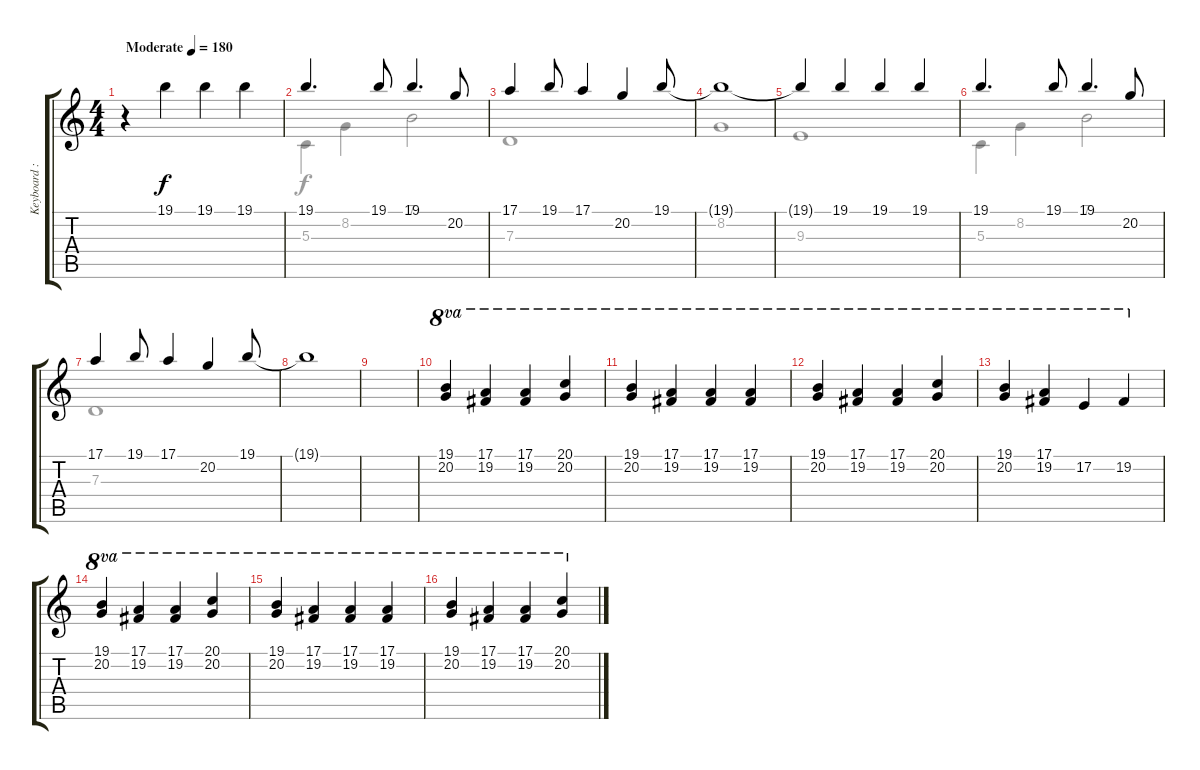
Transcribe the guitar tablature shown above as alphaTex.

\track ("Keyboard : Kotobuki Tsumugi" "Keyboard :") {instrument lead2sawtooth}
\staff {score tabs}
\tuning (E4 B3 G3 D3 A2 E2) {hide}
\voice
\ts (4 4)
\tempo (180 "Moderate")
\clef g2
\ks c
r.4{dy f instrument vibraphone} 19.1.4 19.1.4 19.1.4 |
19.1.4{d} 19.1.8 19.1.4{d} 20.2.8 |
17.1.4 19.1.8 17.1.4 20.2.4 19.1.8 |
19.1{t}.1 |
19.1{t}.4 19.1.4 19.1.4 19.1.4 |
19.1.4{d} 19.1.8 19.1.4{d} 20.2.8 |
17.1.4 19.1.8 17.1.4 20.2.4 19.1.8 |
19.1{t}.1 |
|
(19.1 20.2).4{ot 8va instrument lead2sawtooth} (17.1 19.2).4{ot 8va} (17.1 19.2).4{ot 8va} (20.1 20.2).4{ot 8va} |
(19.1 20.2).4{ot 8va} (17.1 19.2).4{ot 8va} (17.1 19.2).4{ot 8va} (17.1 19.2).4{ot 8va} |
(19.1 20.2).4{ot 8va} (17.1 19.2).4{ot 8va} (17.1 19.2).4{ot 8va} (20.1 20.2).4{ot 8va} |
(19.1 20.2).4{ot 8va} (17.1 19.2).4{ot 8va} 17.2.4{ot 8va} 19.2.4{ot 8va} |
(19.1 20.2).4{ot 8va} (17.1 19.2).4{ot 8va} (17.1 19.2).4{ot 8va} (20.1 20.2).4{ot 8va} |
(19.1 20.2).4{ot 8va} (17.1 19.2).4{ot 8va} (17.1 19.2).4{ot 8va} (17.1 19.2).4{ot 8va} |
(19.1 20.2).4{ot 8va} (17.1 19.2).4{ot 8va} (17.1 19.2).4{ot 8va} (20.1 20.2).4{ot 8va}
\voice
\clef g2
\ottava regular
\simile none
\ks c
|
5.3.4 8.2.4 7.1.2 |
7.3.1 |
8.2.1 |
9.3.1 |
5.3.4 8.2.4 7.1.2 |
7.3.1 |
|
|
|
|
|
|
|
|
